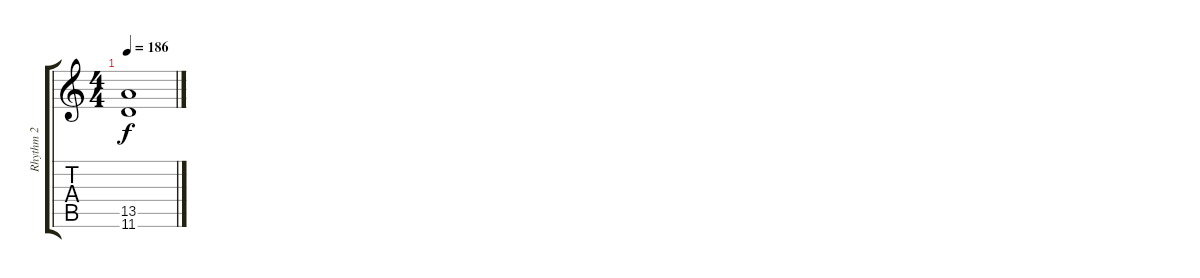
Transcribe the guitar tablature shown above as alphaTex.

\track ("Rhythm 2" "Rhythm 2") {instrument overdrivenguitar}
\staff {score tabs}
\tuning (Eb4 Bb3 Gb3 Db3 Ab2 Eb2) {hide}
\ts (4 4)
\tempo 186
\clef g2
\ks c
(13.5{t} 11.6{t}).1{dy f}
